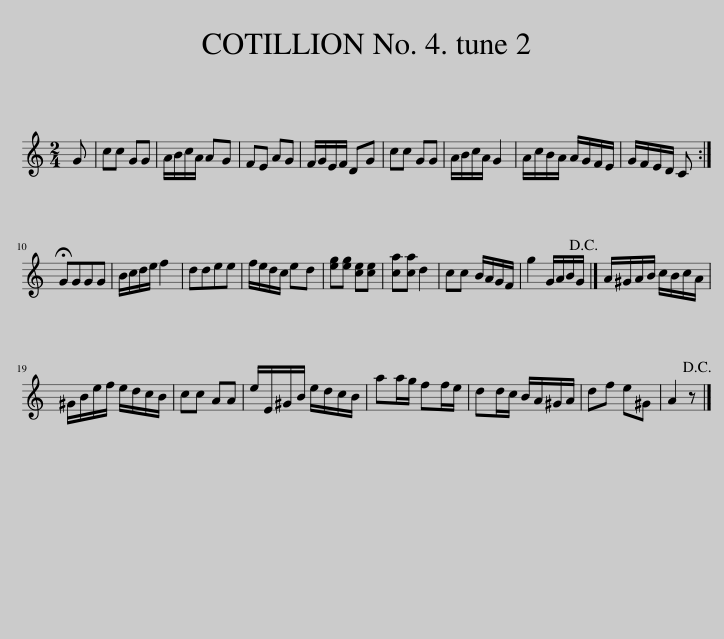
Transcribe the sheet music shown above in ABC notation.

X:1
L:1/8
M:2/4
I:linebreak $
K:C
V:1 treble
V:1
 G | cc GG | A/B/c/A/ AG | FE AG | F/G/E/F/ DG | %5
 cc GG | A/B/c/A/ G2 | A/c/B/A/ A/G/F/E/ | G/F/E/D/ C :|$ !fermata!GGGG | %10
 B/c/d/e/ f2 | ddee | f/e/d/c/ ed | [eg][eg] [ce][ce] | [ca][ca] d2 | %15
 cc B/A/G/F/ | g2 G/A/B/G/!D.C.! |] A/^G/A/B/ c/B/c/A/ |$ ^G/B/e/f/ e/d/c/B/ | cc AA | %20
 e/E/^G/B/ e/d/c/B/ | aa/g/ ff/e/ | dd/c/ B/A/^G/A/ | df e^G | A2 z!D.C.! |] %25
